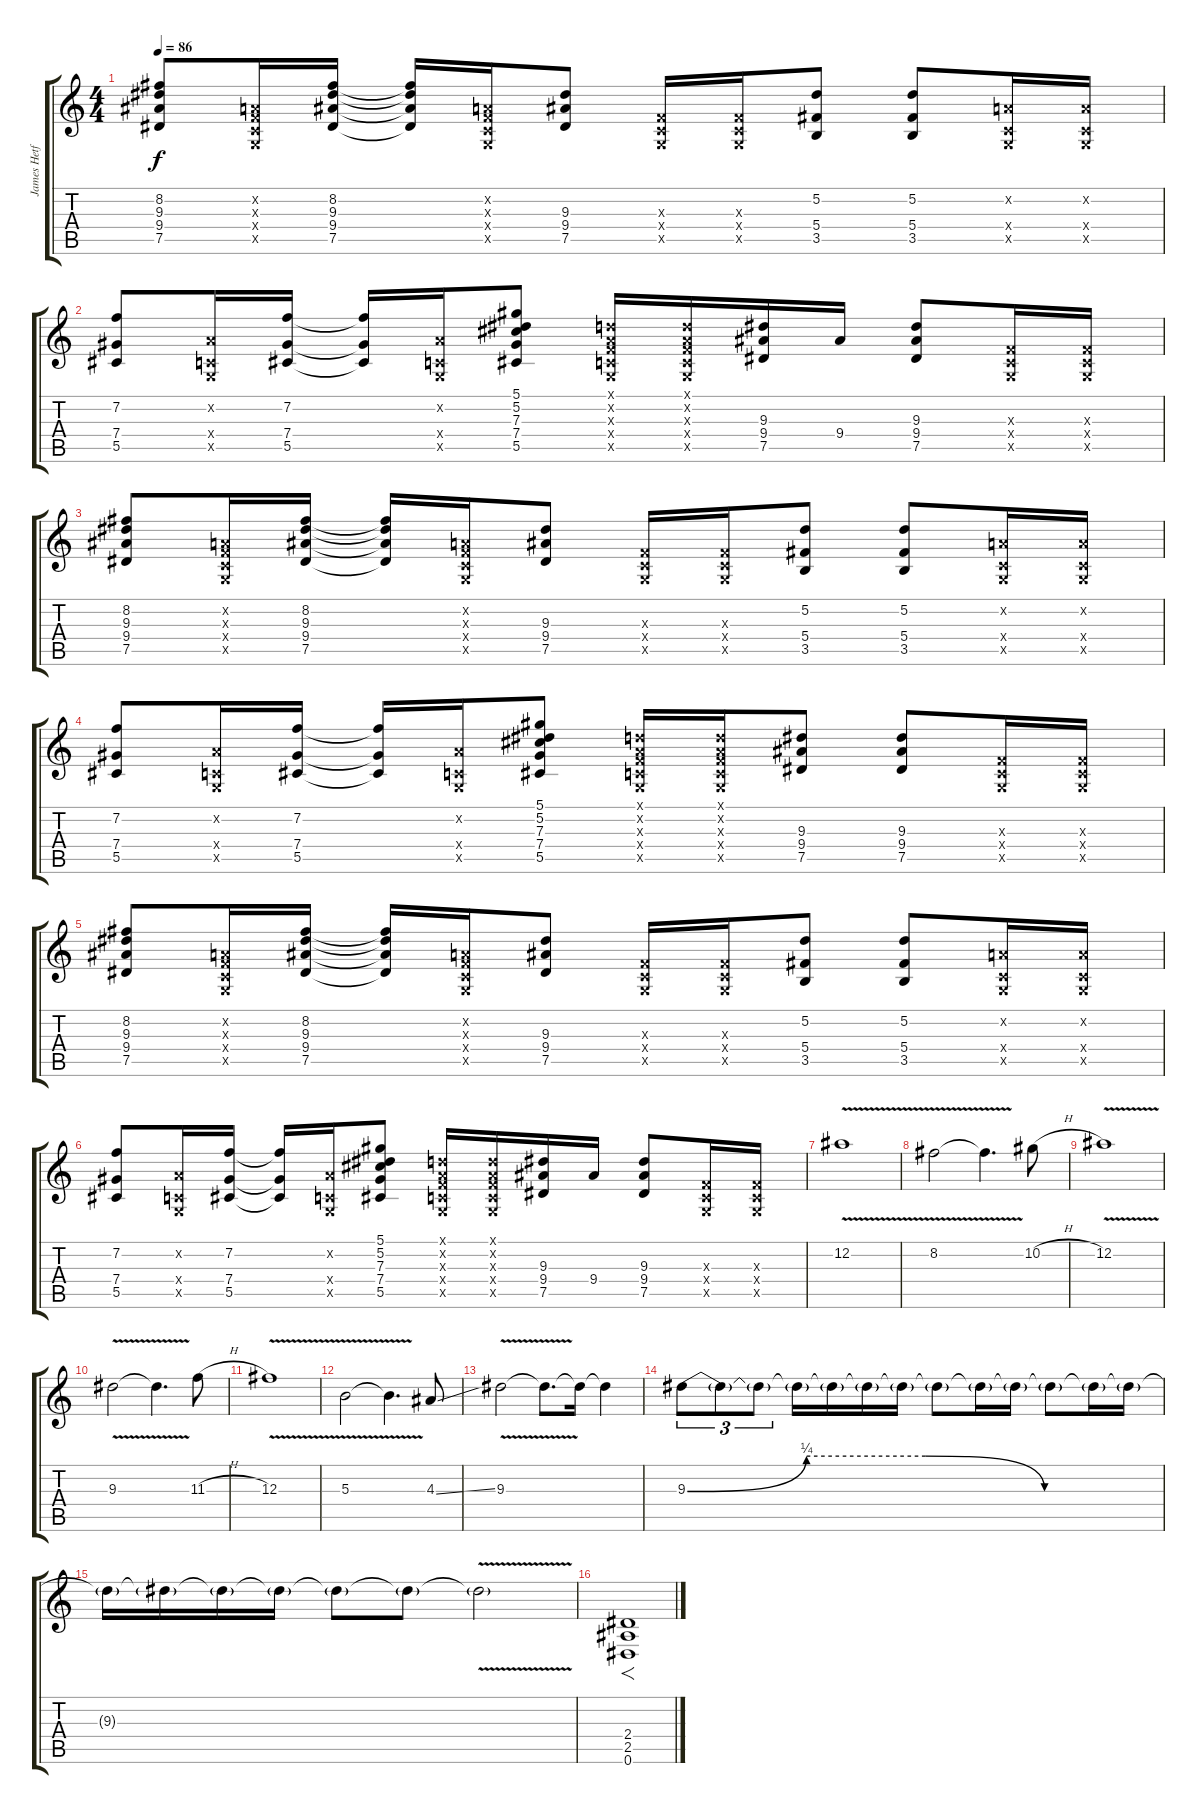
\track ("James Hetfield (disto)" "James Hetf") {instrument distortionguitar}
\staff {score tabs}
\tuning (Eb4 Bb3 Gb3 Db3 Ab2 Eb2) {hide}
\ts (4 4)
\tempo 86
\clef g2
\ks c
(8.2 9.3 9.4 7.5).8{dy f} (-1.2{x} -1.3{x} -1.4{x} -1.5{x}).16 (8.2 9.3 9.4 7.5).16 (8.2{t} 9.3{t} 9.4{t} 7.5{t}).16 (-1.2{x} -1.3{x} -1.4{x} -1.5{x}).16 (9.3 9.4 7.5).8 (-1.3{x} -1.4{x} -1.5{x}).16 (-1.3{x} -1.4{x} -1.5{x}).16 (5.2 5.4 3.5).8 (5.2 5.4 3.5).8 (-1.2{x} -1.4{x} -1.5{x}).16 (-1.2{x} -1.4{x} -1.5{x}).16 |
(7.2 7.4 5.5).8 (-1.2{x} -1.4{x} -1.5{x}).16 (7.2 7.4 5.5).16 (7.2{t} 7.4{t} 5.5{t}).16 (-1.2{x} -1.4{x} -1.5{x}).16 (5.1 5.2 7.3 7.4 5.5).8 (-1.1{x} -1.2{x} -1.3{x} -1.4{x} -1.5{x}).16 (-1.1{x} -1.2{x} -1.3{x} -1.4{x} -1.5{x}).16 (9.3 9.4 7.5).16 9.4.16 (9.3 9.4 7.5).8 (-1.3{x} -1.4{x} -1.5{x}).16 (-1.3{x} -1.4{x} -1.5{x}).16 |
(8.2 9.3 9.4 7.5).8 (-1.2{x} -1.3{x} -1.4{x} -1.5{x}).16 (8.2 9.3 9.4 7.5).16 (8.2{t} 9.3{t} 9.4{t} 7.5{t}).16 (-1.2{x} -1.3{x} -1.4{x} -1.5{x}).16 (9.3 9.4 7.5).8 (-1.3{x} -1.4{x} -1.5{x}).16 (-1.3{x} -1.4{x} -1.5{x}).16 (5.2 5.4 3.5).8 (5.2 5.4 3.5).8 (-1.2{x} -1.4{x} -1.5{x}).16 (-1.2{x} -1.4{x} -1.5{x}).16 |
(7.2 7.4 5.5).8 (-1.2{x} -1.4{x} -1.5{x}).16 (7.2 7.4 5.5).16 (7.2{t} 7.4{t} 5.5{t}).16 (-1.2{x} -1.4{x} -1.5{x}).16 (5.1 5.2 7.3 7.4 5.5).8 (-1.1{x} -1.2{x} -1.3{x} -1.4{x} -1.5{x}).16 (-1.1{x} -1.2{x} -1.3{x} -1.4{x} -1.5{x}).16 (9.3 9.4 7.5).8 (9.3 9.4 7.5).8 (-1.3{x} -1.4{x} -1.5{x}).16 (-1.3{x} -1.4{x} -1.5{x}).16 |
(8.2 9.3 9.4 7.5).8 (-1.2{x} -1.3{x} -1.4{x} -1.5{x}).16 (8.2 9.3 9.4 7.5).16 (8.2{t} 9.3{t} 9.4{t} 7.5{t}).16 (-1.2{x} -1.3{x} -1.4{x} -1.5{x}).16 (9.3 9.4 7.5).8 (-1.3{x} -1.4{x} -1.5{x}).16 (-1.3{x} -1.4{x} -1.5{x}).16 (5.2 5.4 3.5).8 (5.2 5.4 3.5).8 (-1.2{x} -1.4{x} -1.5{x}).16 (-1.2{x} -1.4{x} -1.5{x}).16 |
(7.2 7.4 5.5).8 (-1.2{x} -1.4{x} -1.5{x}).16 (7.2 7.4 5.5).16 (7.2{t} 7.4{t} 5.5{t}).16 (-1.2{x} -1.4{x} -1.5{x}).16 (5.1 5.2 7.3 7.4 5.5).8 (-1.1{x} -1.2{x} -1.3{x} -1.4{x} -1.5{x}).16 (-1.1{x} -1.2{x} -1.3{x} -1.4{x} -1.5{x}).16 (9.3 9.4 7.5).16 9.4.16 (9.3 9.4 7.5).8 (-1.3{x} -1.4{x} -1.5{x}).16 (-1.3{x} -1.4{x} -1.5{x}).16 |
12.2{v}.1 |
8.2{v}.2 8.2{t}.4{d} 10.2{h}.8 |
12.2{v}.1 |
9.3{v}.2 9.3{t}.4{d} 11.3{h}.8 |
12.3{v}.1 |
5.3{v}.2 5.3{t}.4{d} 4.3{ss}.8 |
9.3{v}.2 9.3{t}.8{d} 9.3{t}.16 9.3{t}.4 |
9.3{be (custom 0 0 15 1 30 1 45 0 60 0)}.8{tu (3 2)} 9.3{t}.8{tu (3 2)} 9.3{t}.8{tu (3 2)} 9.3{t}.16 9.3{t}.16 9.3{t}.16 9.3{t}.16 9.3{t}.8 9.3{t}.16 9.3{t}.16 9.3{t}.8 9.3{t}.16 9.3{t}.16 |
9.3{t}.16 9.3{t}.16 9.3{t}.16 9.3{t}.16 9.3{t}.8 9.3{t}.8 9.3{v t}.2 |
(2.4 2.5 0.6).1{f}
